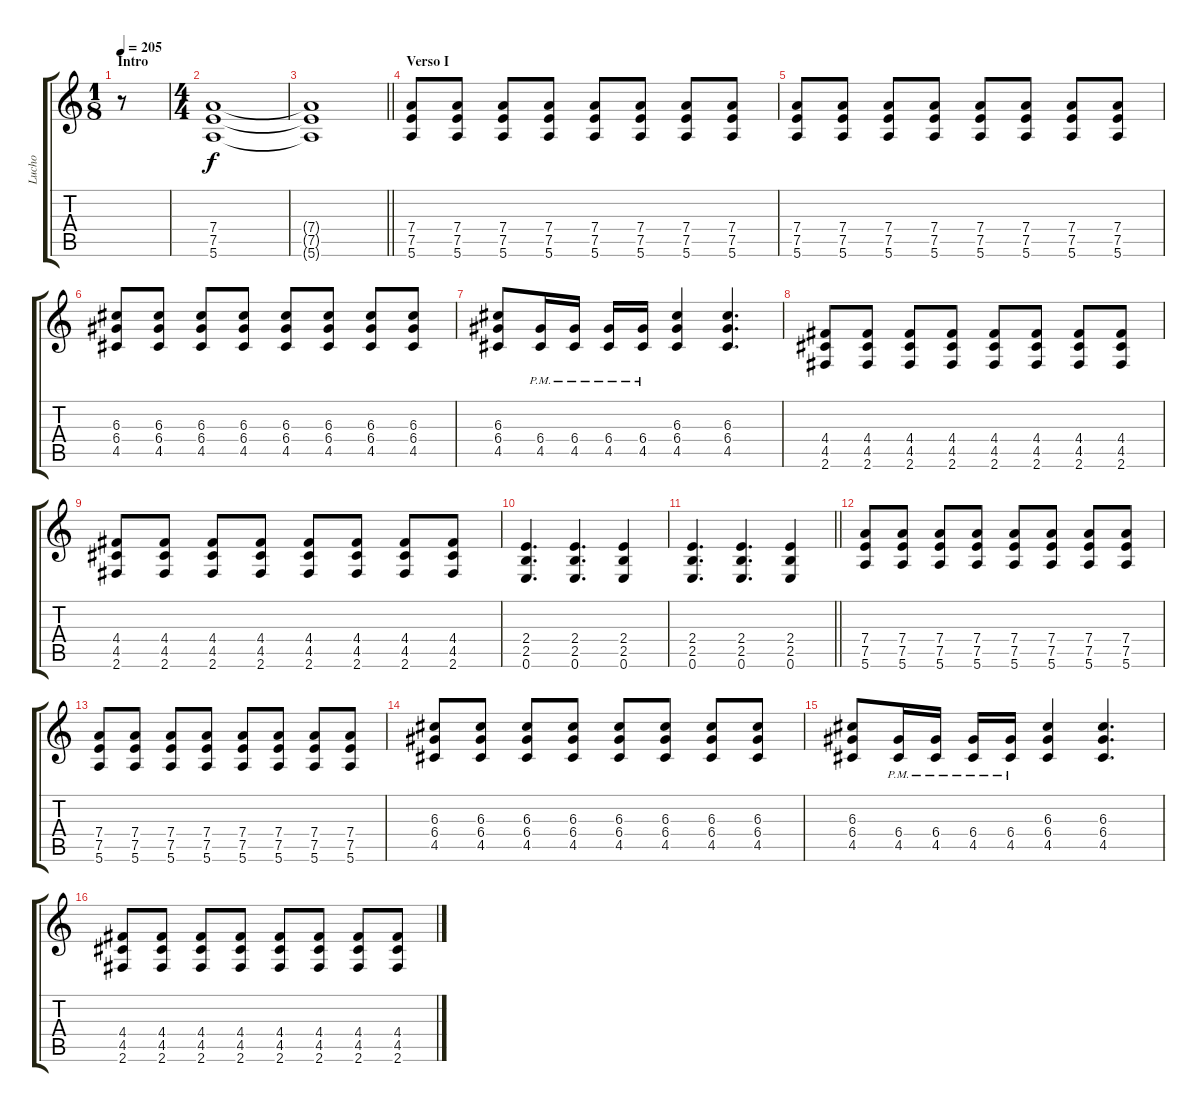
\track ("Lucho" "Lucho") {instrument distortionguitar}
\staff {score tabs}
\tuning (E4 B3 G3 D3 A2 E2) {hide}
\ts (1 8)
\section ("" "Intro")
\tempo 205
\clef g2
\ks c
r.8{dy f instrument distortionguitar} |
\ts (4 4)
(7.4 7.5 5.6).1 |
\barLineRight lightlight
(7.4{t} 7.5{t} 5.6{t}).1 |
\section ("" "Verso I")
(7.4 7.5 5.6).8 (7.4 7.5 5.6).8 (7.4 7.5 5.6).8 (7.4 7.5 5.6).8 (7.4 7.5 5.6).8 (7.4 7.5 5.6).8 (7.4 7.5 5.6).8 (7.4 7.5 5.6).8 |
(7.4 7.5 5.6).8 (7.4 7.5 5.6).8 (7.4 7.5 5.6).8 (7.4 7.5 5.6).8 (7.4 7.5 5.6).8 (7.4 7.5 5.6).8 (7.4 7.5 5.6).8 (7.4 7.5 5.6).8 |
(6.3 6.4 4.5).8 (6.3 6.4 4.5).8 (6.3 6.4 4.5).8 (6.3 6.4 4.5).8 (6.3 6.4 4.5).8 (6.3 6.4 4.5).8 (6.3 6.4 4.5).8 (6.3 6.4 4.5).8 |
(6.3 6.4 4.5).8 (6.4{pm} 4.5{pm}).16 (6.4{pm} 4.5{pm}).16 (6.4{pm} 4.5{pm}).16 (6.4{pm} 4.5{pm}).16 (6.3 6.4 4.5).4 (6.3 6.4 4.5).4{d} |
(4.4 4.5 2.6).8 (4.4 4.5 2.6).8 (4.4 4.5 2.6).8 (4.4 4.5 2.6).8 (4.4 4.5 2.6).8 (4.4 4.5 2.6).8 (4.4 4.5 2.6).8 (4.4 4.5 2.6).8 |
(4.4 4.5 2.6).8 (4.4 4.5 2.6).8 (4.4 4.5 2.6).8 (4.4 4.5 2.6).8 (4.4 4.5 2.6).8 (4.4 4.5 2.6).8 (4.4 4.5 2.6).8 (4.4 4.5 2.6).8 |
(2.4 2.5 0.6).4{d} (2.4 2.5 0.6).4{d} (2.4 2.5 0.6).4 |
\barLineRight lightlight
(2.4 2.5 0.6).4{d} (2.4 2.5 0.6).4{d} (2.4 2.5 0.6).4 |
(7.4 7.5 5.6).8 (7.4 7.5 5.6).8 (7.4 7.5 5.6).8 (7.4 7.5 5.6).8 (7.4 7.5 5.6).8 (7.4 7.5 5.6).8 (7.4 7.5 5.6).8 (7.4 7.5 5.6).8 |
(7.4 7.5 5.6).8 (7.4 7.5 5.6).8 (7.4 7.5 5.6).8 (7.4 7.5 5.6).8 (7.4 7.5 5.6).8 (7.4 7.5 5.6).8 (7.4 7.5 5.6).8 (7.4 7.5 5.6).8 |
(6.3 6.4 4.5).8 (6.3 6.4 4.5).8 (6.3 6.4 4.5).8 (6.3 6.4 4.5).8 (6.3 6.4 4.5).8 (6.3 6.4 4.5).8 (6.3 6.4 4.5).8 (6.3 6.4 4.5).8 |
(6.3 6.4 4.5).8 (6.4{pm} 4.5{pm}).16 (6.4{pm} 4.5{pm}).16 (6.4{pm} 4.5{pm}).16 (6.4{pm} 4.5{pm}).16 (6.3 6.4 4.5).4 (6.3 6.4 4.5).4{d} |
(4.4 4.5 2.6).8 (4.4 4.5 2.6).8 (4.4 4.5 2.6).8 (4.4 4.5 2.6).8 (4.4 4.5 2.6).8 (4.4 4.5 2.6).8 (4.4 4.5 2.6).8 (4.4 4.5 2.6).8
